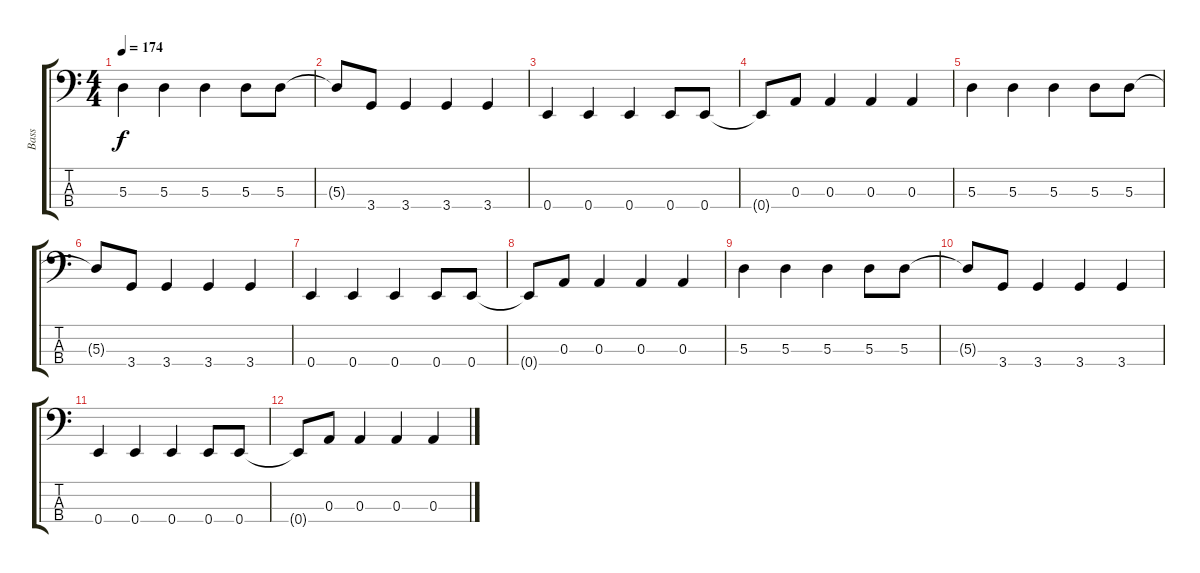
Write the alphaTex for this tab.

\track ("Bass" "Bass") {instrument electricbassfinger}
\staff {score tabs}
\tuning (G2 D2 A1 E1) {hide}
\ts (4 4)
\tempo 174
\clef f4
\ks c
5.3.4{dy f} 5.3.4 5.3.4 5.3.8 5.3.8 |
5.3{t}.8 3.4.8 3.4.4 3.4.4 3.4.4 |
0.4.4 0.4.4 0.4.4 0.4.8 0.4.8 |
0.4{t}.8 0.3.8 0.3.4 0.3.4 0.3.4 |
5.3.4 5.3.4 5.3.4 5.3.8 5.3.8 |
5.3{t}.8 3.4.8 3.4.4 3.4.4 3.4.4 |
0.4.4 0.4.4 0.4.4 0.4.8 0.4.8 |
0.4{t}.8 0.3.8 0.3.4 0.3.4 0.3.4 |
5.3.4 5.3.4 5.3.4 5.3.8 5.3.8 |
5.3{t}.8 3.4.8 3.4.4 3.4.4 3.4.4 |
0.4.4 0.4.4 0.4.4 0.4.8 0.4.8 |
0.4{t}.8 0.3.8 0.3.4 0.3.4 0.3.4
